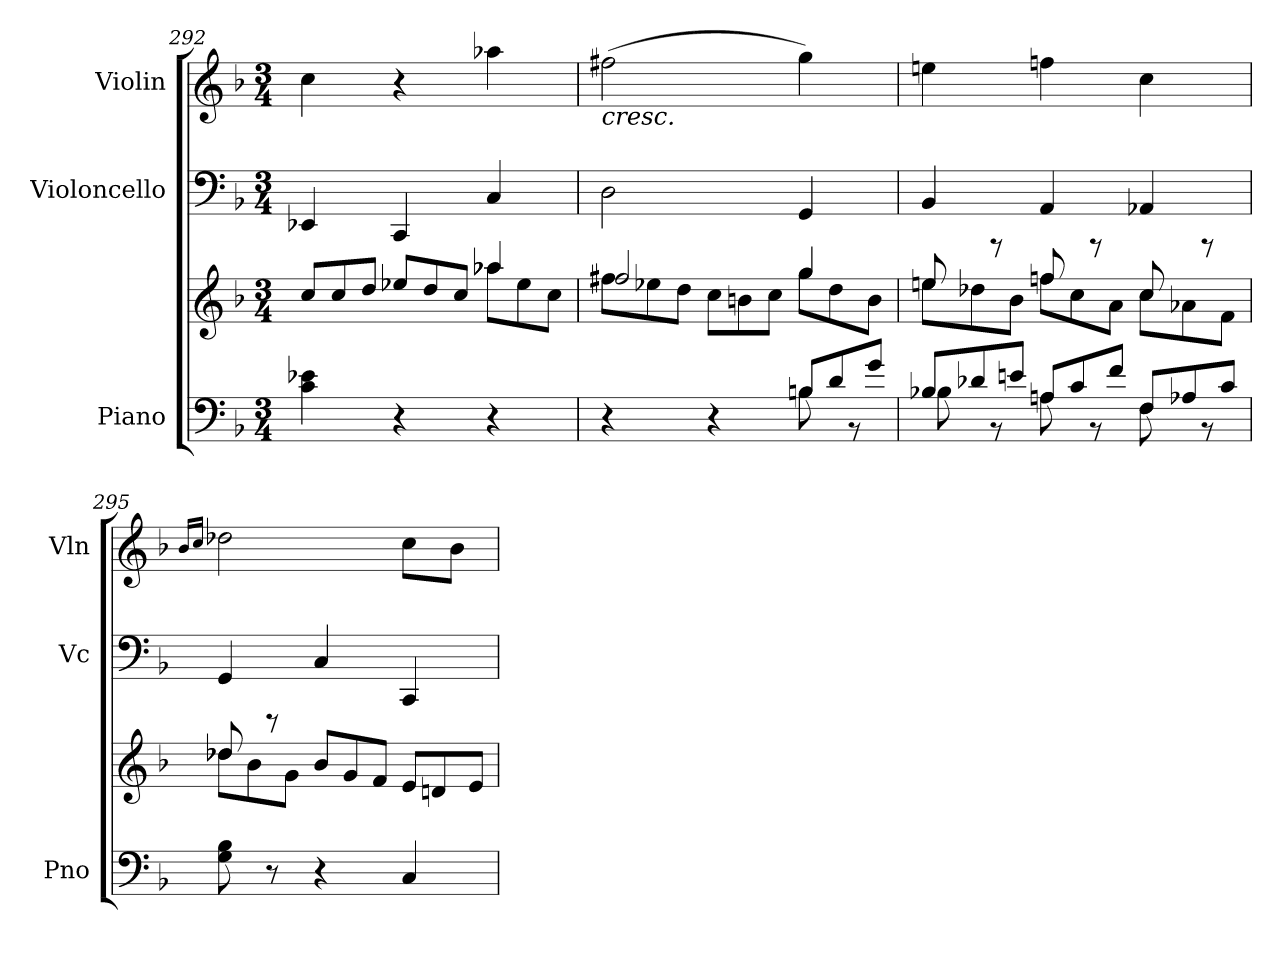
**kern	**kern	**kern	**kern
*part3	*part3	*part2	*part1
*staff4	*staff3	*staff2	*staff1
*I"Piano	*	*I"Violoncello	*I"Violin
*I'Pno	*	*I'Vc	*I'Vln
*clefF4	*clefG2	*clefF4	*clefG2
*k[b-]	*k[b-]	*k[b-]	*k[b-]
*M3/4	*M3/4	*M3/4	*M3/4
*	*Xtuplet	*	*
=292	=292	=292	=292
*	*^	*	*
4c\ 4e-X\	12cc/L	2ryy	4EE-X/	4cc\
.	12cc/	.	.	.
.	12dd/J	.	.	.
4r	12ee-X/L	.	4CC/	4r
.	12dd/	.	.	.
.	12cc/J	.	.	.
4r	12aa-X\L	4aa-/	4C/	4aa-X\
.	12ee-\	.	.	.
.	12cc\J	.	.	.
!!LO:LB:g=z
=293	=293	=293	=293	=293
*^	*	*	*	*
!	!	!	!	!	!LO:TX:b:i:t=cresc.
4r	2ryy	12ff#X\L	2ff#/	2D\	(>2ff#X\
.	.	12ee-X\	.	.	.
.	.	12dd\J	.	.	.
4r	.	12cc\L	.	.	.
.	.	12bn\	.	.	.
.	.	12cc\J	.	.	.
*Xtuplet	*	*	*	*	*
12Bn/L	8B\	12gg\L	4gg/	4GG/	4gg\)
12d/	.	12dd\	.	.	.
.	8r	.	.	.	.
12g/J	.	12b\J	.	.	.
=294	=294	=294	=294	=294	=294
12B-X/L	8B-\	12een\L	8ee/	4BB-/	4een\
12d-X/	.	12dd-X\	.	.	.
.	8r	.	8reee	.	.
12en/J	.	12b-\J	.	.	.
12An/L	8A\	12ffn\L	8ff/	4AA/	4ffn\
12c/	.	12cc\	.	.	.
.	8r	.	8reee	.	.
12f/J	.	12a\J	.	.	.
12F/L	8F\	12cc\L	8cc/	4AA-X/	4cc\
12A-X/	.	12a-X\	.	.	.
.	8r	.	8reee	.	.
12c/J	.	12f\J	.	.	.
*v	*v	*	*	*	*
=295	=295	=295	=295	=295
.	.	.	.	16qb-/LL
.	.	.	.	16qcc/JJ
8G\ 8B-\	12dd-X\L	8dd-/	4GG/	2dd-X\
.	12b-\	.	.	.
8r	.	8rccc	.	.
.	12g\J	.	.	.
4r	12b-/L	2ryy	4C/	.
.	12g/	.	.	.
.	12f/J	.	.	.
4C/	12e/L	.	4CC/	8cc\L
.	12dn/	.	.	.
.	.	.	.	8b-\J
.	12e/J	.	.	.
*	*v	*v	*	*
=	=	=	=
*-	*-	*-	*-
